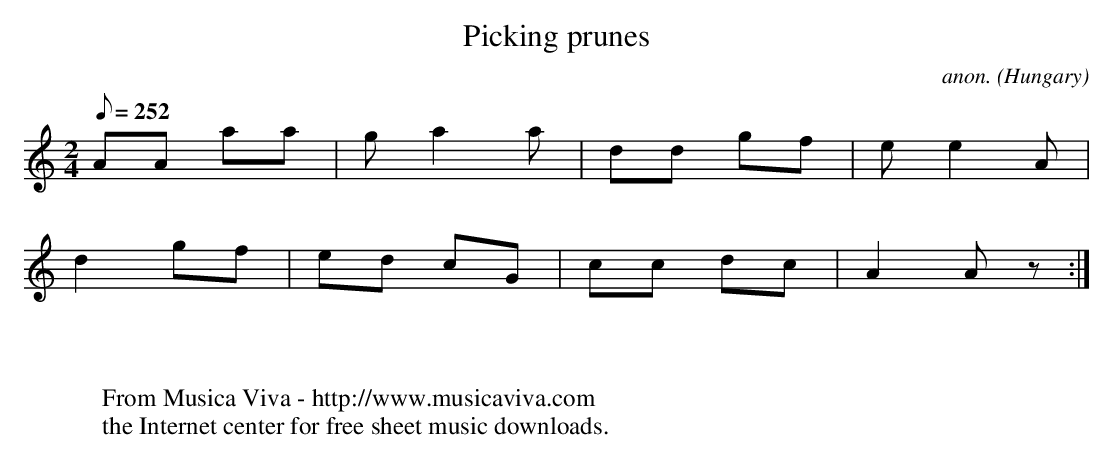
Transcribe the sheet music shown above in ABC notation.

X:1
T:Picking prunes
C:anon.
O:Hungary
M:2/4
L:1/8
Q:252
K:Am
AA aa|ga2a|dd gf|ee2A|
d2gf|ed cG|cc dc|A2A z :|
W:
W:
W:  From Musica Viva - http://www.musicaviva.com
W:  the Internet center for free sheet music downloads.
